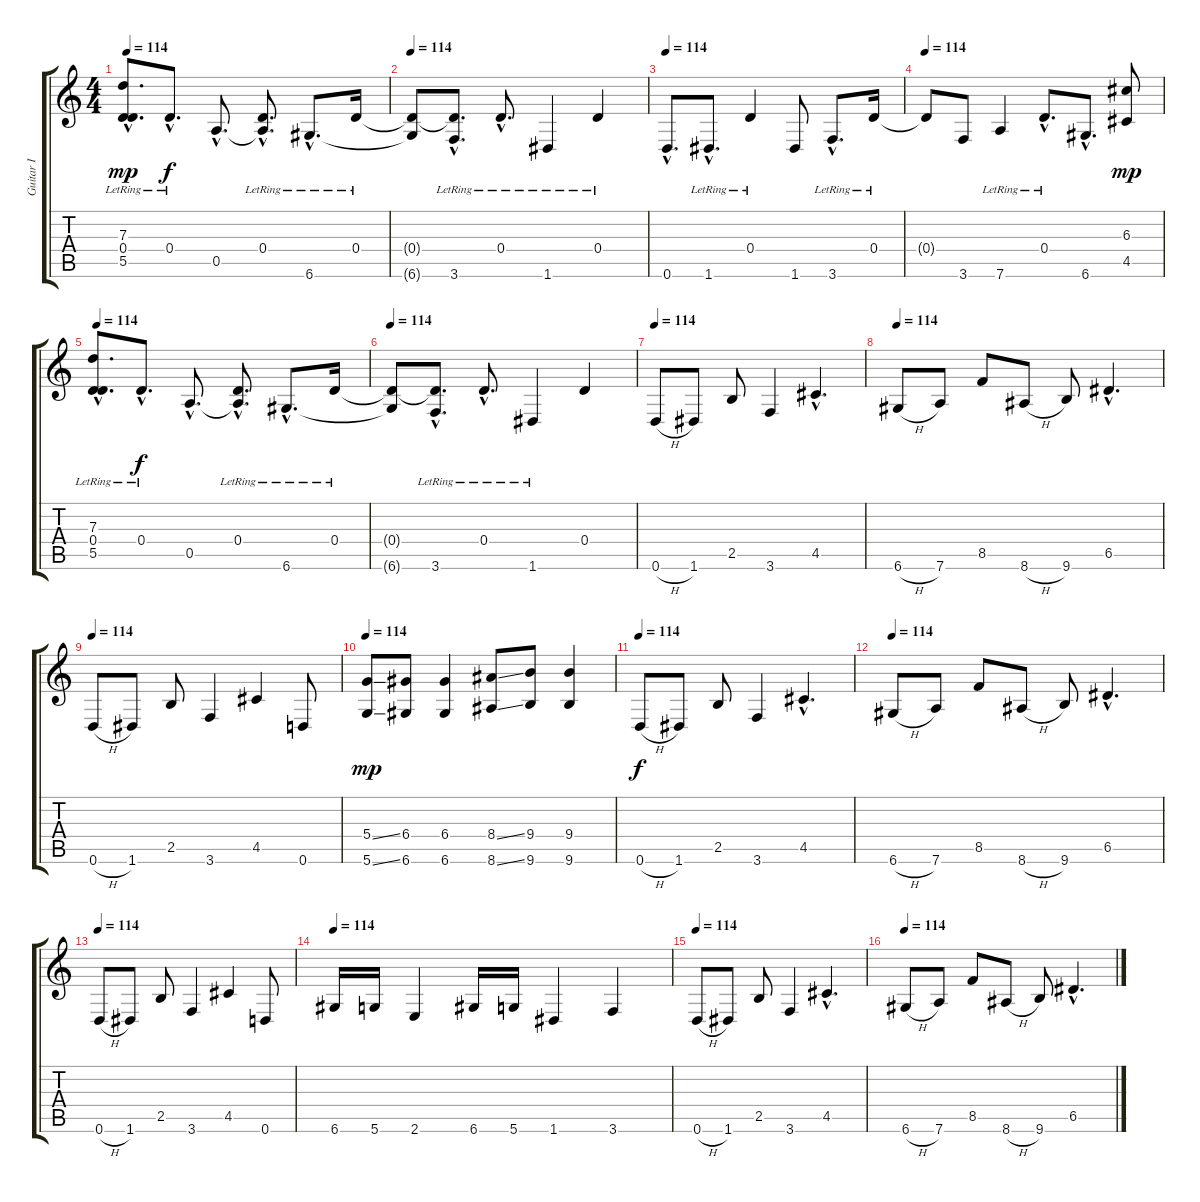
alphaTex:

\track ("Guitar I" "Guitar I") {instrument distortionguitar}
\staff {score tabs}
\tuning (E4 B3 G3 D3 A2 D2) {hide}
\ts (4 4)
\tempo 114
\clef g2
\ks c
(7.3{hac lr} 0.4{hac} 5.5{hac lr}).8{d dy mp} 0.4{hac lr}.8{d dy f} 0.5{hac}.8{d} (0.4{hac lr} 0.5{hac t}).8{d} 6.6{hac lr}.8{d} 0.4{lr}.16 |
\tempo 114
(0.4{t} 6.6{t}).8 (0.4{hac t} 3.6{hac lr}).8{d} 0.4{hac lr}.8{d} 1.6{lr}.4 0.4{lr}.4 |
\tempo 110
\tempo 114
0.6{hac}.8{d} 1.6{hac lr}.8{d} 0.4{lr}.4 1.6.8 3.6{hac lr}.8{d} 0.4{lr}.16 |
\tempo 114
0.4{t}.8 3.6.8 7.6{lr}.4 0.4{hac lr}.8{d} 6.6{hac}.8{d} (6.3 4.5).8{dy mp} |
\tempo 114
(7.3{hac lr} 0.4{hac} 5.5{hac lr}).8{d} 0.4{hac lr}.8{d dy f} 0.5{hac}.8{d} (0.4{hac lr} 0.5{hac t}).8{d} 6.6{hac lr}.8{d} 0.4{lr}.16 |
\tempo 114
(0.4{t} 6.6{t}).8 (0.4{hac t} 3.6{hac lr}).8{d} 0.4{hac lr}.8{d} 1.6{lr}.4 0.4.4 |
\tempo 114
0.6{h}.8 1.6.8 2.5.8 3.6.4 4.5{hac}.4{d} |
\tempo 114
6.6{h}.8 7.6.8 8.5.8 8.6{h}.8 9.6.8 6.5{hac}.4{d} |
\tempo 114
0.6{h}.8 1.6.8 2.5.8 3.6.4 4.5.4 0.6.8 |
\tempo 114
(5.4{ss} 5.6{ss}).8{dy mp} (6.4 6.6).8 (6.4 6.6).4 (8.4{ss} 8.6{ss}).8 (9.4 9.6).8 (9.4 9.6).4 |
\tempo 114
0.6{h}.8{dy f} 1.6.8 2.5.8 3.6.4 4.5{hac}.4{d} |
\tempo 114
6.6{h}.8 7.6.8 8.5.8 8.6{h}.8 9.6.8 6.5{hac}.4{d} |
\tempo 114
0.6{h}.8 1.6.8 2.5.8 3.6.4 4.5.4 0.6.8 |
\tempo 114
6.6.16 5.6.16 2.6.4 6.6.16 5.6.16 1.6.4 3.6.4 |
\tempo 114
0.6{h}.8 1.6.8 2.5.8 3.6.4 4.5{hac}.4{d} |
\tempo 114
6.6{h}.8 7.6.8 8.5.8 8.6{h}.8 9.6.8 6.5{hac}.4{d}
